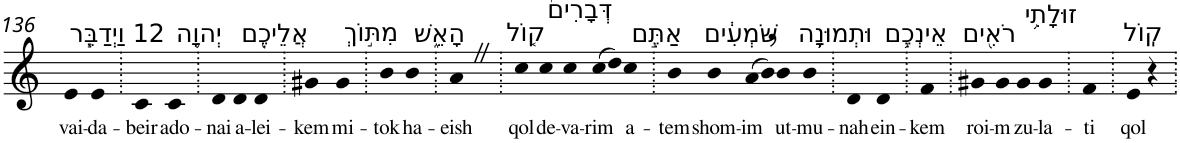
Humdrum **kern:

**kern	**text
*part1	*part1
*staff1	*staff1
*I"Piano	*
*I'Pno	*
!!LO:PB:g=z
*clefG2	*
*k[]	*
=136	=136
!LO:TX:a:t=12 וַיְדַבֵּ֧ר	!
!	!LO:LY:b
4e	vai-
!	!LO:LY:b
4e	-da-
=137.	=137.
!	!LO:LY:b
4c	-beir
!LO:TX:a:t=יְהוָ֛ה	!
!	!LO:LY:b
4c	ado-
=138.	=138.
!	!LO:LY:b
4d	-nai
!LO:TX:a:t=אֲלֵיכֶ֖ם	!
!	!LO:LY:b
4d	a-
!	!LO:LY:b
4d	-lei-
=139.	=139.
!	!LO:LY:b
4g#X	-kem
!LO:TX:a:t=מִתּ֣וֹךְ	!
!	!LO:LY:b
4g#	mi-
=140.	=140.
!	!LO:LY:b
4b	-tok
!LO:TX:a:t=הָאֵ֑שׁ	!
!	!LO:LY:b
4b	ha-
=141.	=141.
!	!LO:LY:b
4aZ	-eish
=142.	=142.
!LO:TX:a:t=ק֤וֹל	!
!	!LO:LY:b
4cc	qol
!LO:TX:a:t=דְּבָרִים֙	!
!	!LO:LY:b
4cc	de-
!	!LO:LY:b
4cc	-va-
!	!LO:LY:b
(>8cc	-rim
8dd)	.
!LO:TX:a:t=אַתֶּ֣ם	!
!	!LO:LY:b
4cc	a-
=143.	=143.
!	!LO:LY:b
4b	-tem
!LO:TX:a:t=שֹׁמְעִ֔ים	!
!	!LO:LY:b
4b	shom-
!	!LO:LY:b
(>8a	-im
8b,)	.
!LO:TX:a:t=וּתְמוּנָ֛ה	!
!	!LO:LY:b
4b	ut-
!	!LO:LY:b
4b	-mu-
=144.	=144.
!	!LO:LY:b
4d	-nah
!LO:TX:a:t=אֵינְכֶ֥ם	!
!	!LO:LY:b
4d	ein-
=145.	=145.
!	!LO:LY:b
4f	-kem
=146.	=146.
!LO:TX:a:t=רֹאִ֖ים	!
!	!LO:LY:b
4g#X	roi-
!	!LO:LY:b
4g#	-m
!LO:TX:a:t=זוּלָתִ֥י	!
!	!LO:LY:b
4g#	zu-
!	!LO:LY:b
4g#	-la-
=147.	=147.
!	!LO:LY:b
4f	-ti
=148.	=148.
!LO:TX:a:t=קֽוֹל	!
!	!LO:LY:b
4e	qol
4r	.
=.	=.
*-	*-
